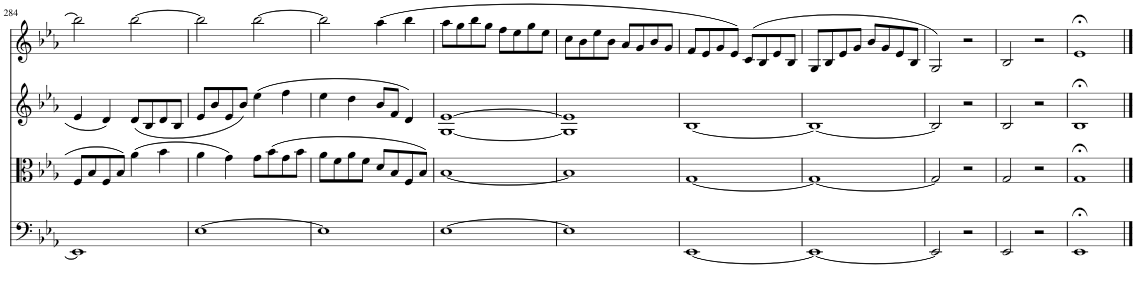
**kern	**kern	**kern	**kern
*part4	*part3	*part2	*part1
*staff4	*staff3	*staff2	*staff1
*I"Cello	*I"Viola	*I"Violin II	*I"Violin I
*	*I'Vla	*I'Vln	*I'Vln
!!LO:PB:g=z
*clefF4	*clefC3	*clefG2	*clefG2
*k[b-e-a-]	*k[b-e-a-]	*k[b-e-a-]	*k[b-e-a-]
*M4/4	*M4/4	*M4/4	*M4/4
*met(c)	*met(c)	*met(c)	*met(c)
=284	=284	=284	=284
1EE-]	8F/L	4e-/	2bb-\]
.	8B-/	.	.
.	8F/	4d/	.
.	8B-/J	.	.
.	(>4a-\	(8d/L	[2bb-\
.	.	8B-/	.
.	4b-\	8d/	.
.	.	8B-/J	.
=285	=285	=285	=285
[1E-	4a-\	8e-/L	2bb-\]
.	.	8b-/	.
.	4g\)	8e-/	.
.	.	8b-/J)	.
.	8g\L	(>4ee-\	[2bb-\
.	(>8b-\	.	.
.	8g\	4ff\	.
.	8b-\J	.	.
=286	=286	=286	=286
1E-]	8a-\L	4ee-\	2bb-\]
.	8f\	.	.
.	8a-\	4dd\	.
.	8f\J	.	.
.	8d/L	8b-/L	(>4aa-\
.	8B-/	8f/J	.
.	8F/	4d/)	4bb-\
.	8B-/J)	.	.
=287	=287	=287	=287
[1E-	[1B-	[1G [1e-	8aa-\L
.	.	.	8gg\
.	.	.	8bb-\
.	.	.	8gg\J
.	.	.	8ff\L
.	.	.	8ee-\
.	.	.	8gg\
.	.	.	8ee-\J
=288	=288	=288	=288
1E-]	1B-]	1G] 1e-]	8cc\L
.	.	.	8b-\
.	.	.	8ee-\
.	.	.	8b-\J
.	.	.	8a-/L
.	.	.	8g/
.	.	.	8b-/
.	.	.	8g/J
=289	=289	=289	=289
[1EE-	[1G	[1B-	8f/L
.	.	.	8e-/
.	.	.	8g/
.	.	.	8e-/J)
.	.	.	(>8c/L
.	.	.	8B-/
.	.	.	8e-/
.	.	.	8B-/J
=290	=290	=290	=290
1EE-_	1G_	1B-_	8G/L
.	.	.	8B-/
.	.	.	8e-/
.	.	.	8g/J
.	.	.	8b-/L
.	.	.	8g/
.	.	.	8e-/
.	.	.	8B-/J
=291	=291	=291	=291
2EE-/]	2G/]	2B-/]	2G/)
2r	2r	2r	2r
=292	=292	=292	=292
2EE-/	2G/	2B-/	2B-/
2r	2r	2r	2r
=293	=293	=293	=293
1EE-;<	1G;<	1B-;<	1e-;<
==	==	==	==
*-	*-	*-	*-
